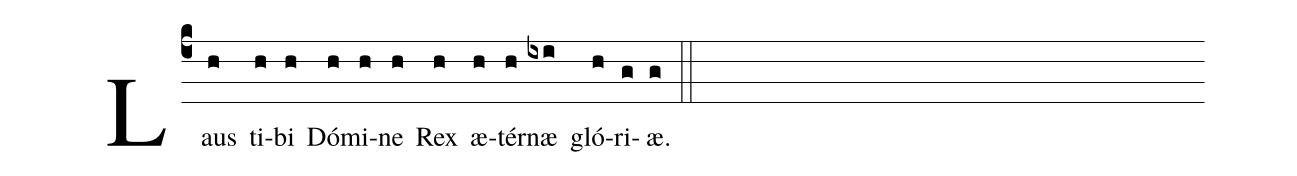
%%
(c4)
Laus(h) ti(h)bi(h) Dó(h)mi(h)ne(h) Rex(h) æ(h)tér(h)næ(ixi) gló(h)ri(g)æ.(g) (::)
